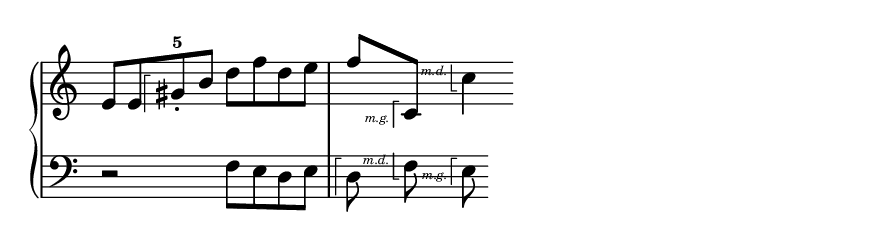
\version "2.24.0"
#(set-default-paper-size "a5" 'portrait)
\paper{
  indent=0\mm
  oddFooterMarkup=##f
  oddHeaderMarkup=##f
  bookTitleMarkup = ##f
  scoreTitleMarkup = ##f
}
% --- %
lhMarkText = \markup {
  \concat {
    \override #'(font-encoding . latin1) \italic "m.g. "
    \path #0.1 #'((moveto 0 -0.5)(rlineto 0 2.5)(rlineto 0.5 0))
  }
}
rhMarkText = \markup {
  \concat {
    \override #'(font-encoding . latin1) \italic "m.d. "
    \path #0.1 #'((moveto 0 1)(rlineto 0 -2.5)(rlineto 0.5 0))
  }
}
lhMark = \markup {
  % \path #0.1 #'((moveto -1 0)(rlineto 0 3.5)(rlineto 0.5 0))
  \path #0.1 #'((moveto -0.5 1)(rlineto 0 3.5)(rlineto 0.5 0))
}
rhMark = \markup {
  % \path #0.1 #'((moveto -1 0)(rlineto 0 -3.5)(rlineto 0.5 0))
  % \path #0.1 #'((moveto -5 0)(rlineto 0 -3.5)(rlineto 0.5 0))
}
\score {
  \layout {
    \context {
      % On utilise context pour utiliser des context
    }
  }
  \new PianoStaff \with { \consists Merge_rests_engraver } <<
    \new Staff = "haute" {
      % enforce creation of all contexts at this point of time
      \clef "treble"
      \relative c' {
        \omit Staff.TimeSignature
        e8 e \set fingeringOrientations = #'(left) <gis\finger \lhMark>8-.-5  b \set fingeringOrientations = #'(left) <d\finger \rhMark>  f \set fingeringOrientations = #'(left) <d\finger \rhMark>  e f \set fingeringOrientations = #'(left) <c,\finger \lhMarkText>  \set fingeringOrientations = #'(left) <c'\finger \rhMarkText>4
      }
    }
    \new Staff = "basse" {
      \clef bass
      \relative c {
        \omit Staff.TimeSignature
        r2 f8 e d \set fingeringOrientations = #'(left) <e\finger \rhMark>  \set fingeringOrientations = #'(left) <d\finger \lhMark>  \set fingeringOrientations = #'(left) <f\finger \rhMarkText>  \set fingeringOrientations = #'(left) <e\finger \lhMarkText>
      }
    }
  >>
  } %/fin de score
  % --- %
